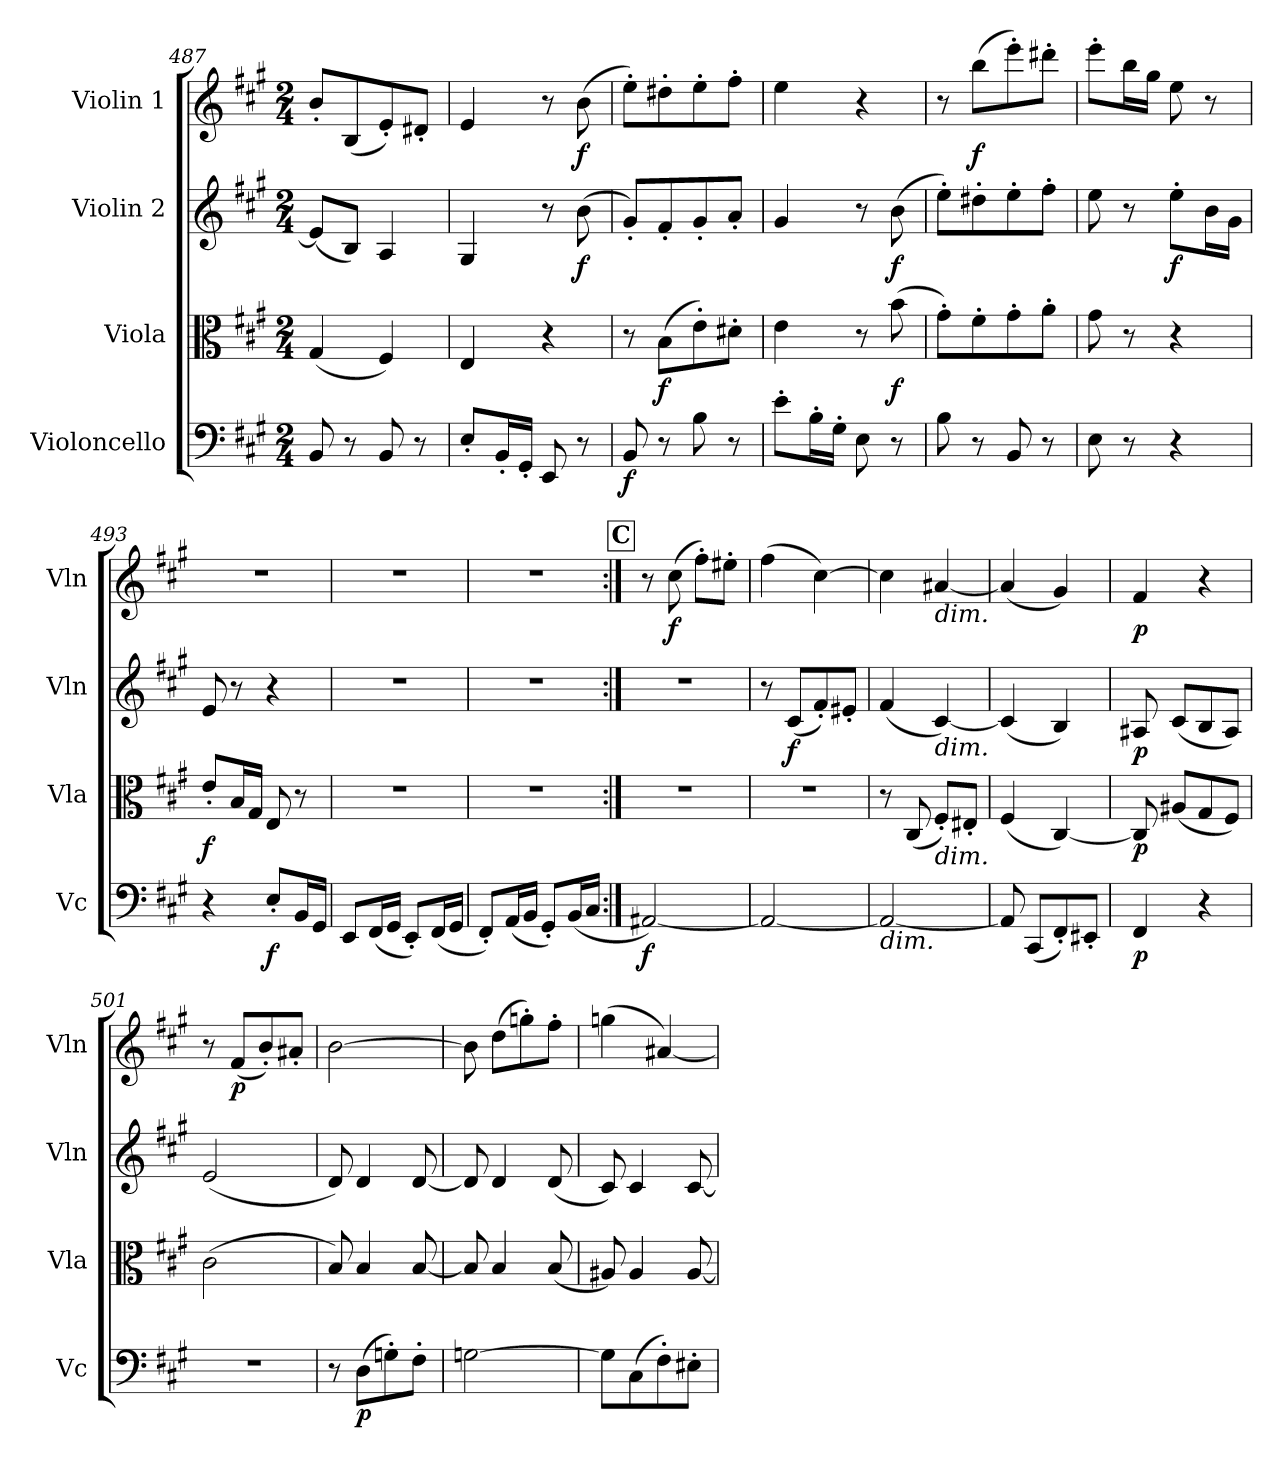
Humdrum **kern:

**kern	**dynam	**kern	**dynam	**kern	**dynam	**kern	**dynam
*part4	*part4	*part3	*part3	*part2	*part2	*part1	*part1
*staff4	*staff4	*staff3	*staff3	*staff2	*staff2	*staff1	*staff1
*I"Violoncello	*	*I"Viola	*	*I"Violin 2	*	*I"Violin 1	*
*I'Vc	*	*I'Vla	*	*I'Vln	*	*I'Vln	*
*clefF4	*	*clefC3	*	*clefG2	*	*clefG2	*
*k[f#c#g#]	*	*k[f#c#g#]	*	*k[f#c#g#]	*	*k[f#c#g#]	*
*M2/4	*	*M2/4	*	*M2/4	*	*M2/4	*
=487	=487	=487	=487	=487	=487	=487	=487
8BB/	.	(<4G#/	.	(<8e/L]	.	8b'/L	.
8r	.	.	.	8B/J)	.	(<8B/	.
8BB/	.	4F#/)	.	4A/	.	8e'/)	.
8r	.	.	.	.	.	8d#X'/J	.
=488	=488	=488	=488	=488	=488	=488	=488
8E'/L	.	4E/	.	4G#/	.	4e/	.
16BB'/L	.	.	.	.	.	.	.
16GG#'/JJ	.	.	.	.	.	.	.
8EE/	.	4r	.	8r	.	8r	.
!	!	!	!	!	!LO:DY:b	!	!LO:DY:b
8r	.	.	.	(>8b\	f	(>8b\	f
=489	=489	=489	=489	=489	=489	=489	=489
!	!LO:DY:b	!	!	!	!	!	!
8BB/	f	8r	.	8g#'/L)	.	8ee'\L)	.
!	!	!	!LO:DY:b	!	!	!	!
8r	.	(>8B\L	f	8f#'/	.	8dd#X'\	.
8B\	.	8e'\)	.	8g#'/	.	8ee'\	.
8r	.	8d#X'\J	.	8a'/J	.	8ff#'\J	.
=490	=490	=490	=490	=490	=490	=490	=490
8e'\L	.	4e\	.	4g#/	.	4ee\	.
16B'\L	.	.	.	.	.	.	.
16G#'\JJ	.	.	.	.	.	.	.
8E\	.	8r	.	8r	.	4r	.
!	!	!	!LO:DY:b	!	!LO:DY:b	!	!
8r	.	(>8b\	f	(>8b\	f	.	.
=491	=491	=491	=491	=491	=491	=491	=491
8B\	.	8g#'\L)	.	8ee'\L)	.	8r	.
!	!	!	!	!	!	!	!LO:DY:b
8r	.	8f#'\	.	8dd#X'\	.	(>8bb\L	f
8BB/	.	8g#'\	.	8ee'\	.	8eee'\)	.
8r	.	8a'\J	.	8ff#'\J	.	8ddd#X'\J	.
=492	=492	=492	=492	=492	=492	=492	=492
8E\	.	8g#\	.	8ee\	.	8eee'\L	.
8r	.	8r	.	8r	.	16bb\L	.
.	.	.	.	.	.	16gg#\JJ	.
!	!	!	!	!	!LO:DY:b	!	!
4r	.	4r	.	8ee'\L	f	8ee\	.
.	.	.	.	16b\L	.	8r	.
.	.	.	.	16g#\JJ	.	.	.
=493	=493	=493	=493	=493	=493	=493	=493
!	!	!	!LO:DY:b	!	!	!	!
4r	.	8e'/L	f	8e/	.	2r	.
.	.	16B/L	.	8r	.	.	.
.	.	16G#/JJ	.	.	.	.	.
!	!LO:DY:b	!	!	!	!	!	!
8E'/L	f	8E/	.	4r	.	.	.
16BB/L	.	8r	.	.	.	.	.
16GG#/JJ	.	.	.	.	.	.	.
=494	=494	=494	=494	=494	=494	=494	=494
8EE/L	.	2r	.	2r	.	2r	.
(<16FF#/L	.	.	.	.	.	.	.
16GG#/JJ	.	.	.	.	.	.	.
8EE'/L)	.	.	.	.	.	.	.
(<16FF#/L	.	.	.	.	.	.	.
16GG#/JJ	.	.	.	.	.	.	.
=495	=495	=495	=495	=495	=495	=495	=495
8FF#'/L)	.	2r	.	2r	.	2r	.
(<16AA/L	.	.	.	.	.	.	.
16BB/JJ	.	.	.	.	.	.	.
8GG#'/L)	.	.	.	.	.	.	.
(<16BB/L	.	.	.	.	.	.	.
16C#/JJ	.	.	.	.	.	.	.
!!LO:REH:place=s1:a:B:fs=14:t=C
=496:|!	=496:|!	=496:|!	=496:|!	=496:|!	=496:|!	=496:|!	=496:|!
!	!LO:DY:b	!	!	!	!	!	!
[2AA#X/)	f	2r	.	2r	.	8r	.
!	!	!	!	!	!	!	!LO:DY:b
.	.	.	.	.	.	(>8cc#\	f
.	.	.	.	.	.	8ff#'\L)	.
.	.	.	.	.	.	8ee#X'\J	.
!!LO:LB:g=z
=497	=497	=497	=497	=497	=497	=497	=497
2AA#/_	.	2r	.	8r	.	(>4ff#\	.
!	!	!	!	!	!LO:DY:b	!	!
.	.	.	.	(<8c#/L	f	.	.
.	.	.	.	8f#'/)	.	[4cc#\)	.
.	.	.	.	8e#X'/J	.	.	.
=498	=498	=498	=498	=498	=498	=498	=498
!LO:TX:b:i:t=dim.	!	!	!	!	!	!	!
2AA#/_	.	8r	.	(<4f#/	.	4cc#\]	.
.	.	(<8C#/	.	.	.	.	.
!	!	!	!	!	!	!LO:TX:b:i:t=dim.	!
!	!	!	!	!LO:TX:b:i:t=dim.	!	!	!
!	!	!LO:TX:b:i:t=dim.	!	!	!	!	!
.	.	8F#'/L)	.	[4c#/)	.	[4a#X/	.
.	.	8E#X'/J	.	.	.	.	.
=499	=499	=499	=499	=499	=499	=499	=499
8AA#/]	.	(<4F#/	.	(<4c#/]	.	(<4a#/]	.
(<8CC#/L	.	.	.	.	.	.	.
8FF#'/)	.	[4C#/)	.	4B/)	.	4g#/)	.
8EE#X'/J	.	.	.	.	.	.	.
=500	=500	=500	=500	=500	=500	=500	=500
!	!LO:DY:b	!	!LO:DY:b	!	!LO:DY:b	!	!LO:DY:b
4FF#/	p	8C#/]	p	8A#X/	p	4f#/	p
.	.	(<8A#X/L	.	(<8c#/L	.	.	.
4r	.	8G#/	.	8B/	.	4r	.
.	.	8F#/J)	.	8A#/J)	.	.	.
=501	=501	=501	=501	=501	=501	=501	=501
2r	.	(>2c#\	.	(<2e/	.	8r	.
!	!	!	!	!	!	!	!LO:DY:b
.	.	.	.	.	.	(<8f#/L	p
.	.	.	.	.	.	8b'/)	.
.	.	.	.	.	.	8a#X'/J	.
=502	=502	=502	=502	=502	=502	=502	=502
8r	.	8B/)	.	8d/)	.	[2b\	.
!	!LO:DY:b	!	!	!	!	!	!
(>8D\L	p	4B/	.	4d/	.	.	.
8Gn'\)	.	.	.	.	.	.	.
8F#'\J	.	[8B/	.	[8d/	.	.	.
=503	=503	=503	=503	=503	=503	=503	=503
[2Gn\	.	8B/]	.	8d/]	.	8b\]	.
.	.	4B/	.	4d/	.	(>8dd\L	.
.	.	.	.	.	.	8ggn'\)	.
.	.	(<8B/	.	(<8d/	.	8ff#'\J	.
=504	=504	=504	=504	=504	=504	=504	=504
8G\L]	.	8A#X/)	.	8c#/)	.	(>4ggn\	.
(>8C#\	.	4A#/	.	4c#/	.	.	.
8F#'\)	.	.	.	.	.	[4a#X/)	.
8E#X'\J	.	[8A#/	.	[8c#/	.	.	.
=	=	=	=	=	=	=	=
*-	*-	*-	*-	*-	*-	*-	*-
